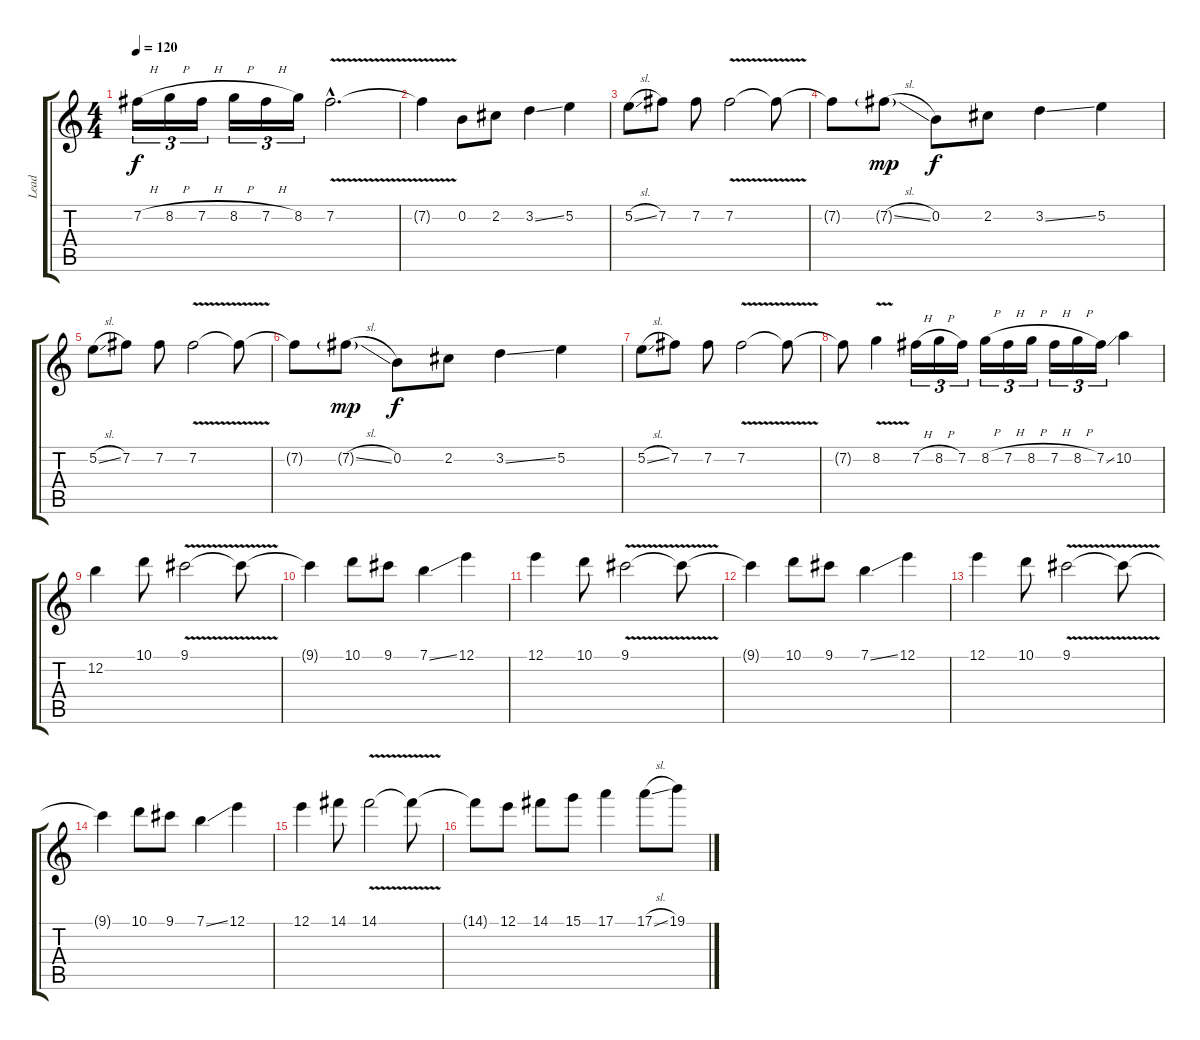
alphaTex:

\track ("Lead" "Lead") {instrument overdrivenguitar}
\staff {score tabs}
\tuning (E4 B3 G3 D3 A2 E2) {hide}
\ts (4 4)
\tempo 120
\clef g2
\ks c
7.2{h}.16{tu (3 2) dy f} 8.2{h}.16{tu (3 2)} 7.2{h}.16{tu (3 2)} 8.2{h}.16{tu (3 2)} 7.2{h}.16{tu (3 2)} 8.2.16{tu (3 2)} 7.2{v hac}.2{d} |
7.2{t}.4 0.2.8 2.2.8 3.2{ss}.4 5.2.4 |
5.2{sl}.8 7.2.8 7.2.8 7.2{v}.2 7.2{t}.8 |
7.2{t}.8 7.2{sl g}.8{dy mp} 0.2.8{dy f} 2.2.8 3.2{ss}.4 5.2.4 |
5.2{sl}.8 7.2.8 7.2.8 7.2{v}.2 7.2{t}.8 |
7.2{t}.8 7.2{sl g}.8{dy mp} 0.2.8{dy f} 2.2.8 3.2{ss}.4 5.2.4 |
5.2{sl}.8 7.2.8 7.2.8 7.2{v}.2 7.2{t}.8 |
7.2{t}.8 8.2{v}.4 7.2{h}.16{tu (3 2)} 8.2{h}.16{tu (3 2)} 7.2.16{tu (3 2)} 8.2{h}.16{tu (3 2)} 7.2{h}.16{tu (3 2)} 8.2{h}.16{tu (3 2)} 7.2{h}.16{tu (3 2)} 8.2{h}.16{tu (3 2)} 7.2{ss}.16{tu (3 2)} 10.2.4 |
12.2.4 10.1.8 9.1{v}.2 9.1{t}.8 |
9.1{t}.4 10.1.8 9.1.8 7.1{ss}.4 12.1.4 |
12.1.4 10.1.8 9.1{v}.2 9.1{t}.8 |
9.1{t}.4 10.1.8 9.1.8 7.1{ss}.4 12.1.4 |
12.1.4 10.1.8 9.1{v}.2 9.1{t}.8 |
9.1{t}.4 10.1.8 9.1.8 7.1{ss}.4 12.1.4 |
12.1.4 14.1.8 14.1{v}.2 14.1{t}.8 |
14.1{t}.8 12.1.8 14.1.8 15.1.8 17.1.4 17.1{sl}.8 19.1.8
